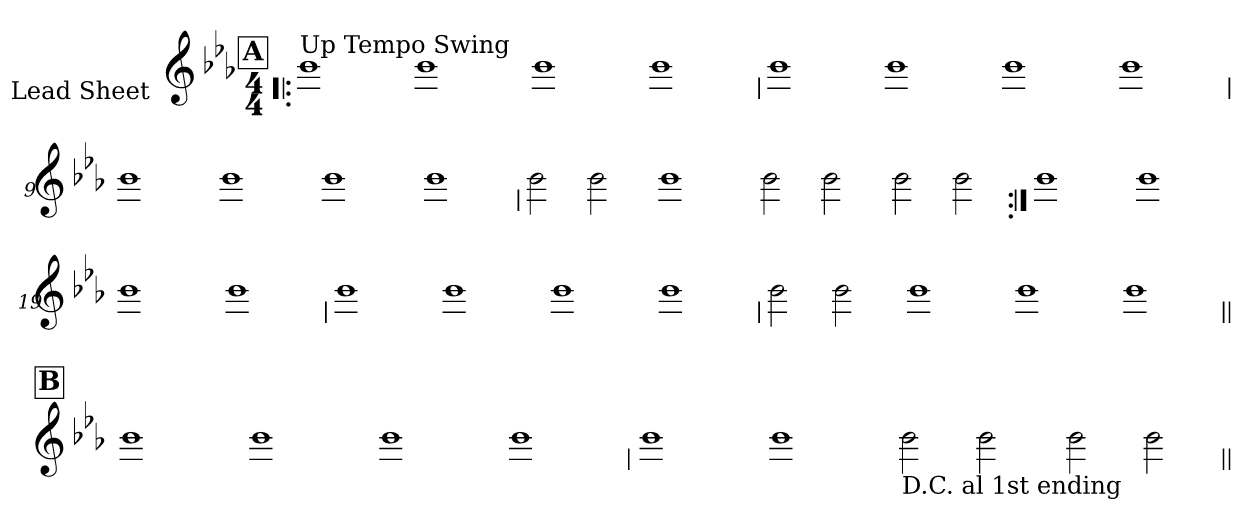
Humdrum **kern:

**kern
*part1
*staff1
*I"Lead Sheet
*stria0
*clefG2
*k[b-e-a-]
*E-:
*M4/4
!!LO:REH:place=s1:a:t=A
=1!|:
!LO:TX:a:t=Up Tempo Swing
1b-
=2-
1b-
=3-
1b-
=4-
1b-
!!LO:LB:g=z
=5
1b-
=6-
1b-
=7-
1b-
=8-
1b-
!!LO:LB:g=z
=9
1b-
=10-
1b-
=11-
1b-
=12-
1b-
!!LO:LB:g=z
=13
2b-
2b-
=14-
1b-
=15-
2b-
2b-
=16-
2b-
2b-
!!LO:LB:g=z
=17:|!
1b-
=18-
1b-
=19-
1b-
=20-
1b-
!!LO:LB:g=z
=21
1b-
=22-
1b-
=23-
1b-
=24-
1b-
!!LO:LB:g=z
=25
2b-
2b-
=26-
1b-
=27-
1b-
=28-
1b-
!!LO:LB:g=z
!!LO:REH:place=s1:a:t=B
=29||
1b-
=30-
1b-
=31-
1b-
=32-
1b-
!!LO:LB:g=z
=33
1b-
=34-
1b-
=35-
!LO:TX:b:t=D.C. al 1st ending
2b-
2b-
=36-
2b-
2b-
=||
*-
